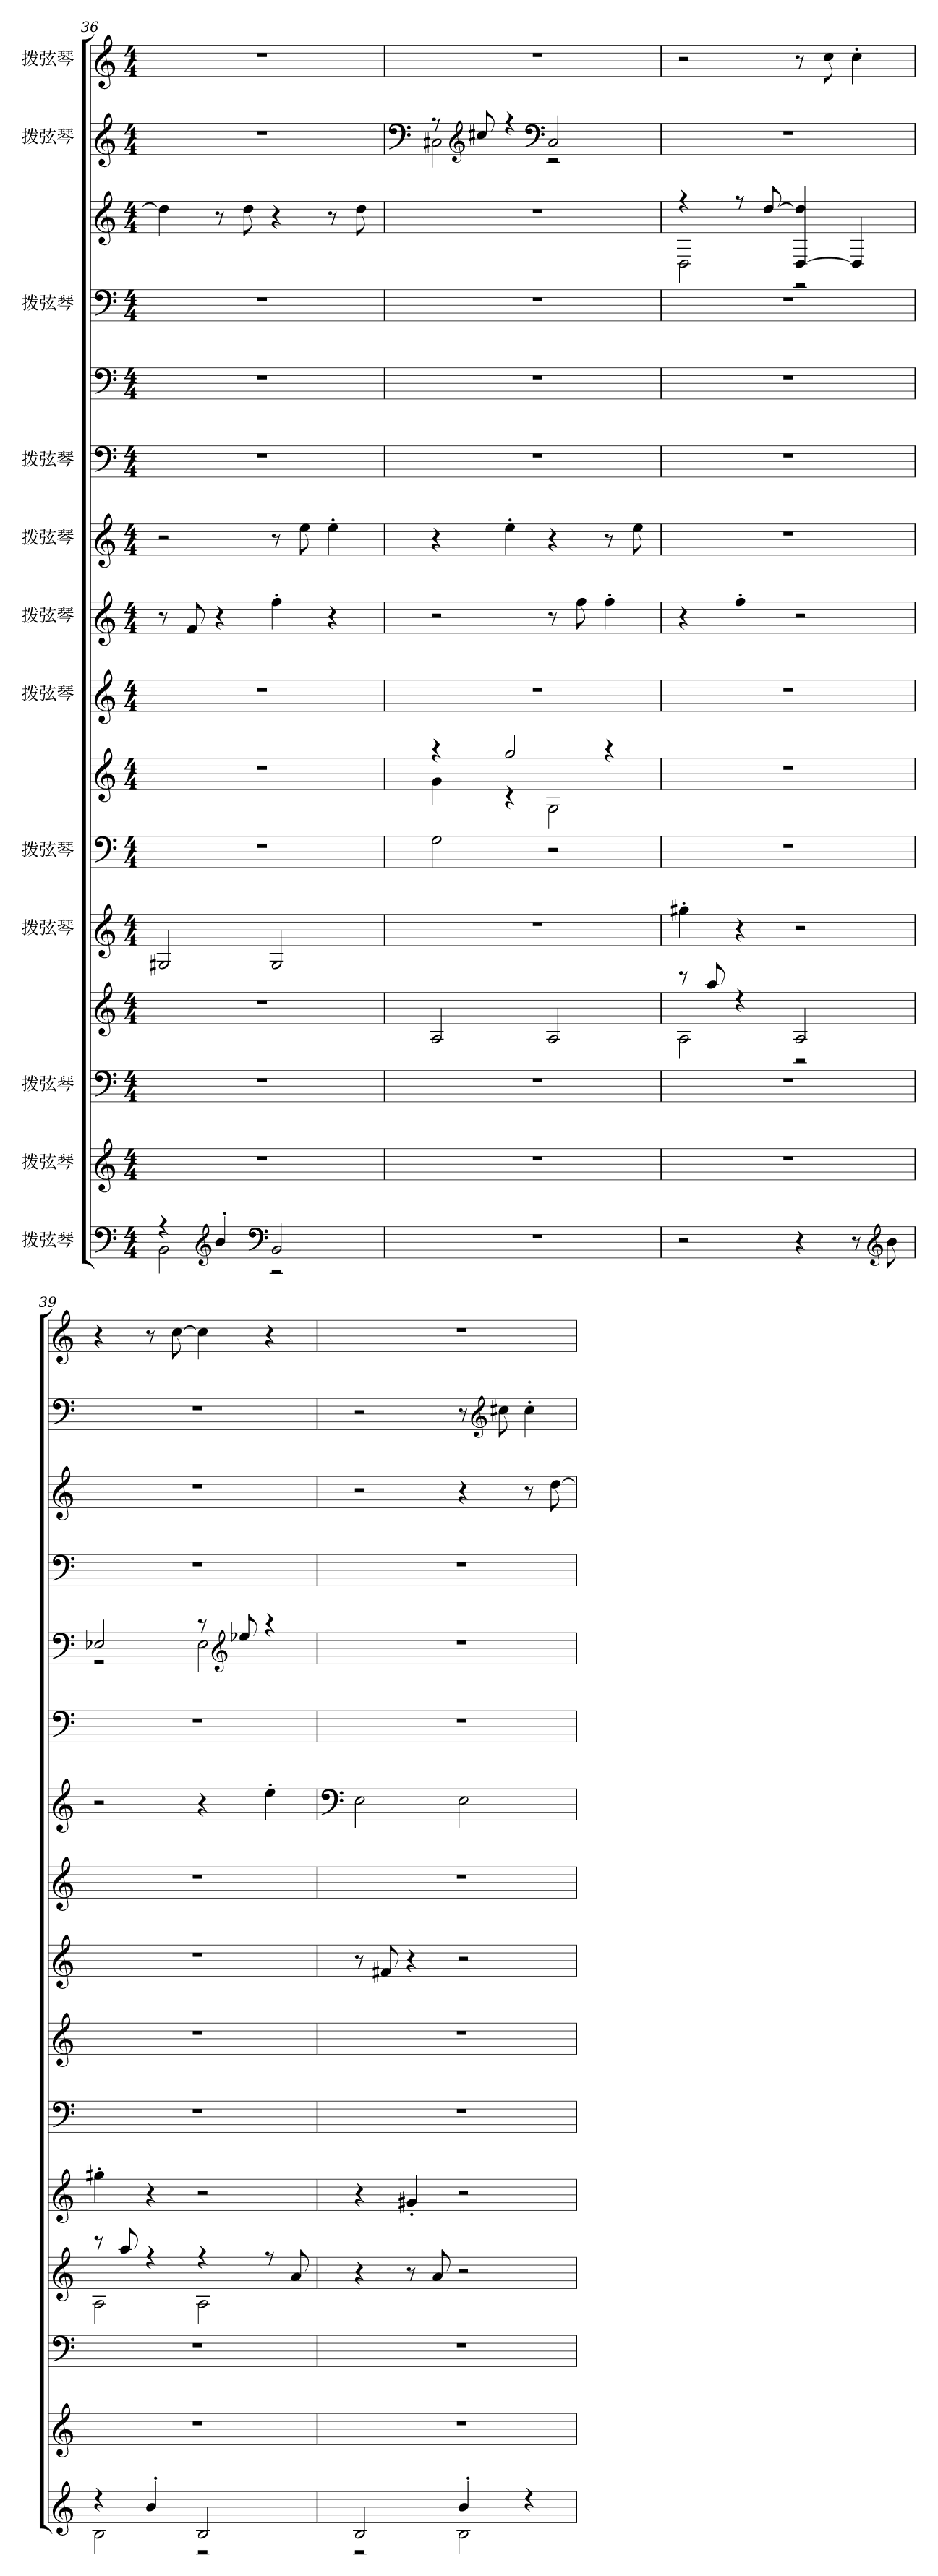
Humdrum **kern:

**kern	**kern	**kern	**kern	**kern	**kern	**kern	**kern	**kern	**kern	**kern	**kern	**kern	**kern	**kern	**kern
*part12	*part11	*part10	*part10	*part9	*part8	*part8	*part7	*part6	*part5	*part4	*part4	*part3	*part3	*part2	*part1
*staff16	*staff15	*staff14	*staff13	*staff12	*staff11	*staff10	*staff9	*staff8	*staff7	*staff6	*staff5	*staff4	*staff3	*staff2	*staff1
*I"拨弦琴	*I"拨弦琴	*I"拨弦琴	*	*I"拨弦琴	*I"拨弦琴	*	*I"拨弦琴	*I"拨弦琴	*I"拨弦琴	*I"拨弦琴	*	*I"拨弦琴	*	*I"拨弦琴	*I"拨弦琴
*clefF4	*clefG2	*clefF4	*clefG2	*clefG2	*clefF4	*clefG2	*clefG2	*clefG2	*clefG2	*clefF4	*clefF4	*clefF4	*clefG2	*clefG2	*clefG2
*k[]	*k[]	*k[]	*k[]	*k[]	*k[]	*k[]	*k[]	*k[]	*k[]	*k[]	*k[]	*k[]	*k[]	*k[]	*k[]
*M4/4	*M4/4	*M4/4	*M4/4	*M4/4	*M4/4	*M4/4	*M4/4	*M4/4	*M4/4	*M4/4	*M4/4	*M4/4	*M4/4	*M4/4	*M4/4
=36	=36	=36	=36	=36	=36	=36	=36	=36	=36	=36	=36	=36	=36	=36	=36
*^	*	*	*	*	*	*	*	*	*	*	*	*	*	*	*
4r	2BB\	1r	1r	1r	2G#X/	1r	1r	1r	8r	2r	1r	1r	1r	4dd\]	1r	1r
.	.	.	.	.	.	.	.	.	8f/	.	.	.	.	.	.	.
*clefG2	*	*	*	*	*	*	*	*	*	*	*	*	*	*	*	*
4b'/	.	.	.	.	.	.	.	.	4r	.	.	.	.	8r	.	.
.	.	.	.	.	.	.	.	.	.	.	.	.	.	8dd\	.	.
*clefF4	*	*	*	*	*	*	*	*	*	*	*	*	*	*	*	*
2BB/	2r	.	.	.	2G#/	.	.	.	4ff'\	8r	.	.	.	4r	.	.
.	.	.	.	.	.	.	.	.	.	8ee\	.	.	.	.	.	.
.	.	.	.	.	.	.	.	.	4r	4ee'\	.	.	.	8r	.	.
.	.	.	.	.	.	.	.	.	.	.	.	.	.	8dd\	.	.
*v	*v	*	*	*	*	*	*	*	*	*	*	*	*	*	*	*
=37	=37	=37	=37	=37	=37	=37	=37	=37	=37	=37	=37	=37	=37	=37	=37
*	*	*	*	*	*	*	*	*	*	*	*	*	*	*clefF4	*
*	*	*	*	*	*	*^	*	*	*	*	*	*	*	*^	*
1r	1r	1r	2A/	1r	2G\	4r	4g\	1r	2r	4r	1r	1r	1r	1r	8r	2C#X\	1r
*	*	*	*	*	*	*	*	*	*	*	*	*	*	*	*clefG2	*	*
.	.	.	.	.	.	.	.	.	.	.	.	.	.	.	8cc#X/	.	.
.	.	.	.	.	.	2gg/	4r	.	.	4ee'\	.	.	.	.	4r	.	.
*	*	*	*	*	*	*	*	*	*	*	*	*	*	*	*clefF4	*	*
.	.	.	2A/	.	2r	.	2G\	.	8r	4r	.	.	.	.	2C#/	2r	.
.	.	.	.	.	.	.	.	.	8ff\	.	.	.	.	.	.	.	.
.	.	.	.	.	.	4r	.	.	4ff'\	8r	.	.	.	.	.	.	.
.	.	.	.	.	.	.	.	.	.	8ee\	.	.	.	.	.	.	.
*	*	*	*	*	*	*v	*v	*	*	*	*	*	*	*	*v	*v	*
!!LO:PB:g=z
=38	=38	=38	=38	=38	=38	=38	=38	=38	=38	=38	=38	=38	=38	=38	=38
*	*	*	*^	*	*	*	*	*	*	*	*	*	*^	*	*
2r	1r	1r	8r	2A\	4gg#X'\	1r	1r	1r	4r	1r	1r	1r	1r	4r	2D\	1r	2r
.	.	.	8aa/	.	.	.	.	.	.	.	.	.	.	.	.	.	.
.	.	.	4r	.	4r	.	.	.	4ff'\	.	.	.	.	8r	.	.	.
.	.	.	.	.	.	.	.	.	.	.	.	.	.	[8dd/	.	.	.
4r	.	.	2A/	2r	2r	.	.	.	2r	.	.	.	.	[4D/ 4dd/]	2r	.	8r
.	.	.	.	.	.	.	.	.	.	.	.	.	.	.	.	.	8cc\
8r	.	.	.	.	.	.	.	.	.	.	.	.	.	4D/]	.	.	4cc'\
*clefG2	*	*	*	*	*	*	*	*	*	*	*	*	*	*	*	*	*
8b\	.	.	.	.	.	.	.	.	.	.	.	.	.	.	.	.	.
*	*	*	*	*	*	*	*	*	*	*	*	*	*	*v	*v	*	*
=39	=39	=39	=39	=39	=39	=39	=39	=39	=39	=39	=39	=39	=39	=39	=39	=39
*^	*	*	*	*	*	*	*	*	*	*	*	*^	*	*	*	*
4r	2B\	1r	1r	8r	2A\	4gg#X'\	1r	1r	1r	1r	2r	1r	2E-X/	2r	1r	1r	1r	4r
.	.	.	.	8aa/	.	.	.	.	.	.	.	.	.	.	.	.	.	.
4b'/	.	.	.	4r	.	4r	.	.	.	.	.	.	.	.	.	.	.	8r
.	.	.	.	.	.	.	.	.	.	.	.	.	.	.	.	.	.	[8cc\
2B/	2r	.	.	4r	2A\	2r	.	.	.	.	4r	.	8r	2E-\	.	.	.	4cc\]
*	*	*	*	*	*	*	*	*	*	*	*	*	*clefG2	*	*	*	*	*
.	.	.	.	.	.	.	.	.	.	.	.	.	8ee-X/	.	.	.	.	.
.	.	.	.	8r	.	.	.	.	.	.	4ee'\	.	4r	.	.	.	.	4r
.	.	.	.	8a/	.	.	.	.	.	.	.	.	.	.	.	.	.	.
*	*	*	*	*v	*v	*	*	*	*	*	*	*	*v	*v	*	*	*	*
=40	=40	=40	=40	=40	=40	=40	=40	=40	=40	=40	=40	=40	=40	=40	=40	=40
*	*	*	*	*	*	*	*	*	*	*clefF4	*	*	*	*	*	*
2B/	2r	1r	1r	4r	4r	1r	1r	8r	1r	2E\	1r	1r	1r	2r	2r	1r
.	.	.	.	.	.	.	.	8f#X/	.	.	.	.	.	.	.	.
.	.	.	.	8r	4g#X'/	.	.	4r	.	.	.	.	.	.	.	.
.	.	.	.	8a/	.	.	.	.	.	.	.	.	.	.	.	.
4b'/	2B\	.	.	2r	2r	.	.	2r	.	2E\	.	.	.	4r	8r	.
*	*	*	*	*	*	*	*	*	*	*	*	*	*	*	*clefG2	*
.	.	.	.	.	.	.	.	.	.	.	.	.	.	.	8cc#X\	.
4r	.	.	.	.	.	.	.	.	.	.	.	.	.	8r	4cc#'\	.
.	.	.	.	.	.	.	.	.	.	.	.	.	.	[8dd\	.	.
*v	*v	*	*	*	*	*	*	*	*	*	*	*	*	*	*	*
=	=	=	=	=	=	=	=	=	=	=	=	=	=	=	=
*-	*-	*-	*-	*-	*-	*-	*-	*-	*-	*-	*-	*-	*-	*-	*-
